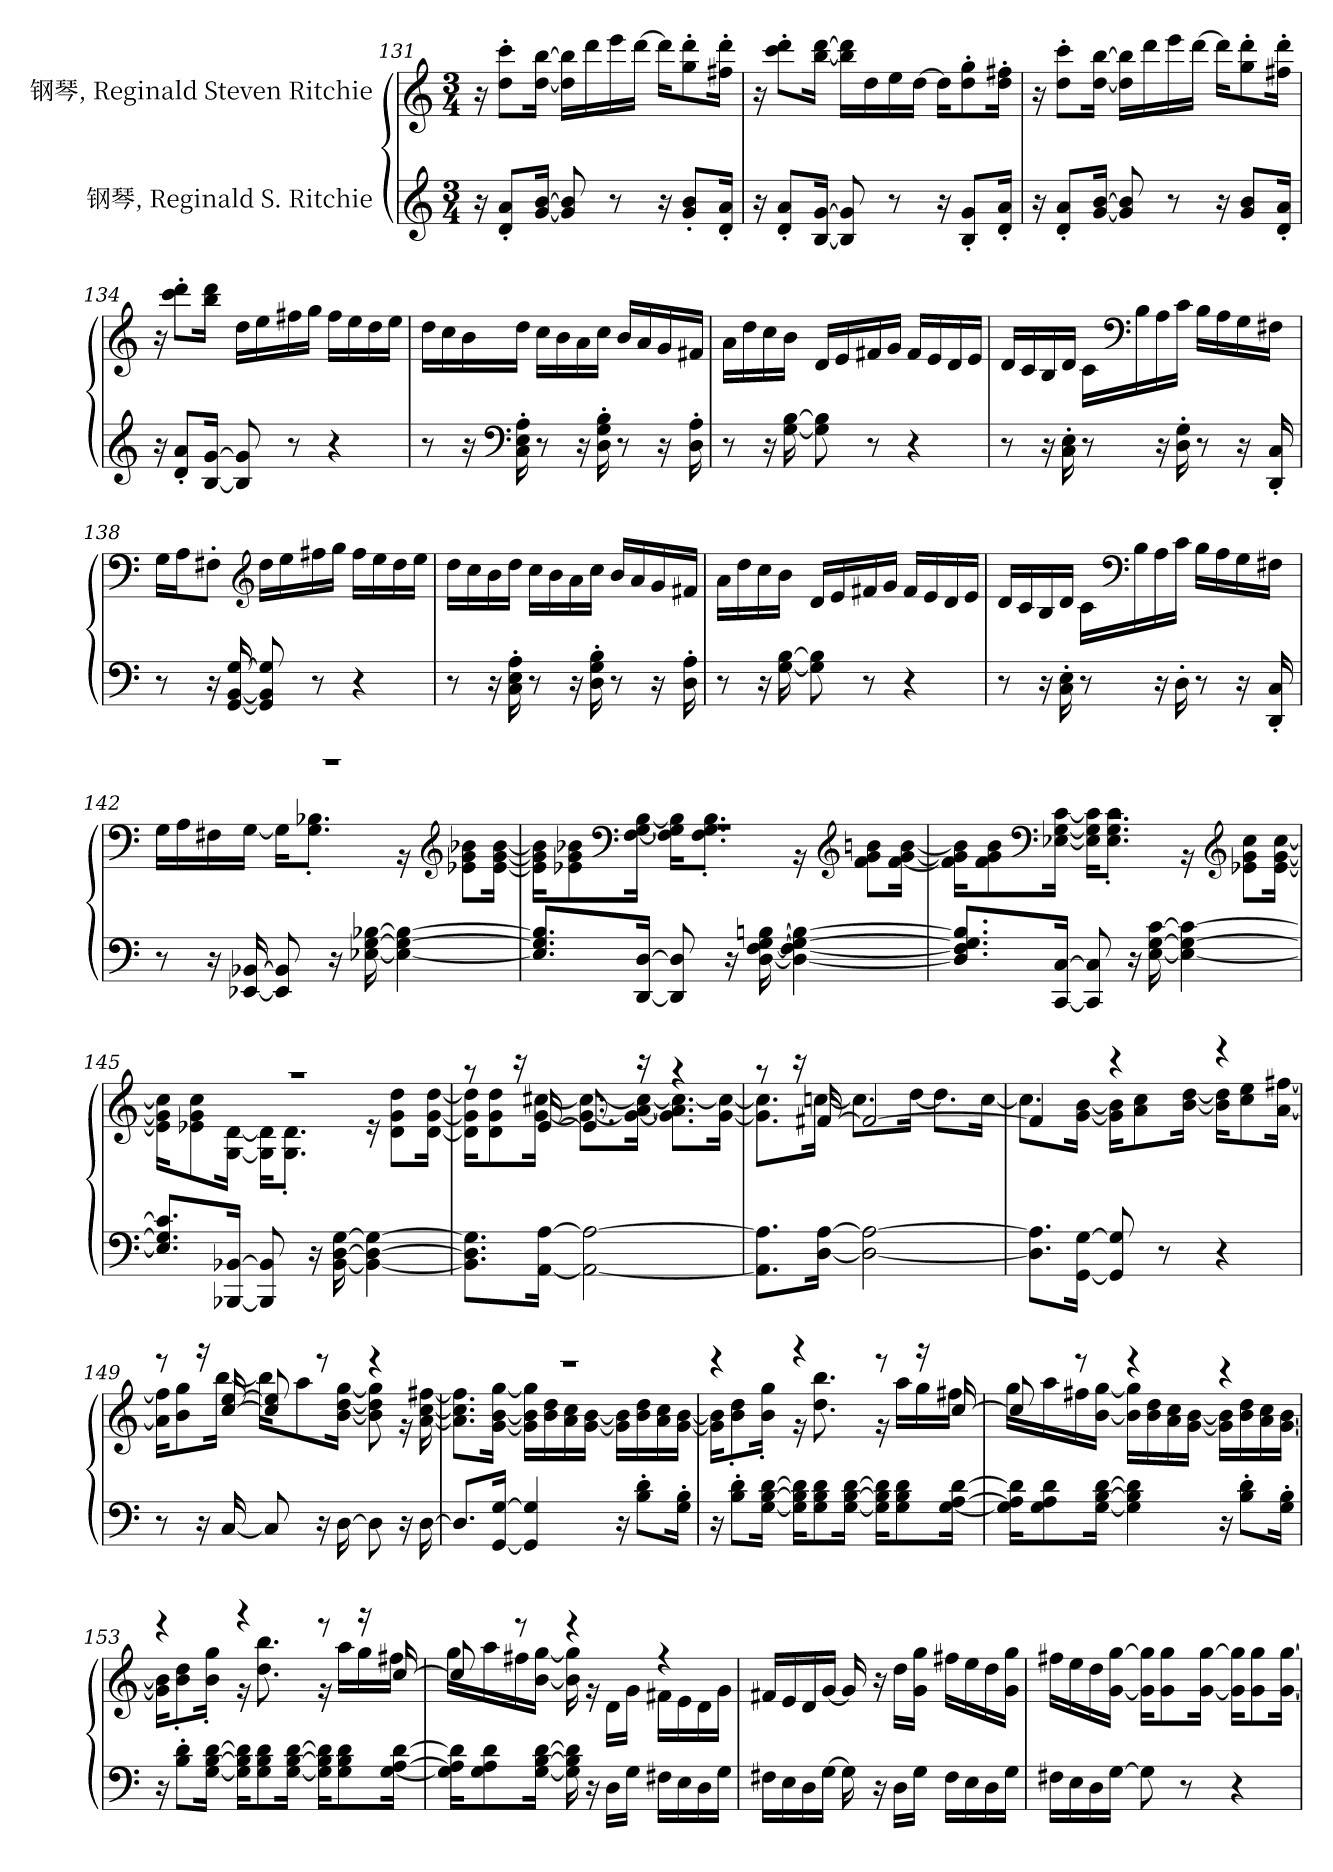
**kern	**kern
*part2	*part1
*staff2	*staff1
*I"钢琴, Reginald S. Ritchie	*I"钢琴, Reginald Steven Ritchie
!!LO:LB:g=z
*clefG2	*clefG2
*k[]	*k[]
*M3/4	*M3/4
=131	=131
16r	16r
8d/' 8a/'L	8dd\' 8ccc\'L
[16g/ [16b/Jk	[16dd\ [16bb\Jk
8g/] 8b/]	16dd\] 16bb\]LL
.	16ddd\
8r	16eee\
.	[16ddd\JJ
16r	16ddd\KL]
8g/' 8b/'L	8gg\' 8ddd\'
16d/' 16a/'Jk	16ff#X\' 16ddd\'Jk
=132	=132
16r	16r
8d/' 8a/'L	8ccc\' 8ddd\'L
[16B/ [16g/Jk	[16bb\ [16ddd\Jk
8B/] 8g/]	16bb\] 16ddd\]LL
.	16dd\
8r	16ee\
.	[16dd\JJ
16r	16dd\KL]
8B/' 8g/'L	8dd\' 8gg\'
16d/' 16a/'Jk	16dd\' 16ff#X\'Jk
=133	=133
16r	16r
8d/' 8a/'L	8dd\' 8ccc\'L
[16g/ [16b/Jk	[16dd\ [16bb\Jk
8g/] 8b/]	16dd\] 16bb\]LL
.	16ddd\
8r	16eee\
.	[16ddd\JJ
16r	16ddd\KL]
8g/ 8b/L	8gg\' 8ddd\'
16d/' 16a/'Jk	16ff#X\' 16ddd\'Jk
!!LO:PB:g=z
=134	=134
16r	16r
8d/' 8a/'L	8ccc\' 8ddd\'L
[16B/ [16g/Jk	16bb\ 16ddd\Jk
8B/] 8g/]	16dd\LL
.	16ee\
8r	16ff#X\
.	16gg\JJ
4r	16ff#\LL
.	16ee\
.	16dd\
.	16ee\JJ
=135	=135
8r	16dd\LL
.	16cc\
16r	16b\
*clefF4	*
16C\' 16E\' 16A\'	16dd\JJ
8r	16cc\LL
.	16b\
16r	16a\
16D\' 16G\' 16B\'	16cc\JJ
8r	16b/LL
.	16a/
16r	16g/
16D\' 16A\'	16f#X/JJ
=136	=136
8r	16a\LL
.	16dd\
16r	16cc\
[16G\ [16B\	16b\JJ
8G\] 8B\]	16d/LL
.	16e/
8r	16f#X/
.	16g/JJ
4r	16f#/LL
.	16e/
.	16d/
.	16e/JJ
!!LO:LB:g=z
=137	=137
8r	16d/LL
.	16c/
16r	16B/
16C\' 16E\'	16d/JJ
8r	16c\LL
*	*clefF4
.	16B\
16r	16A\
16D\' 16G\'	16c\JJ
8r	16B\LL
.	16A\
16r	16G\
16DD/' 16C/'	16F#X\JJ
=138	=138
8r	16G\LL
.	16A\J
16r	8F#X'\J
[16GG/ [16BB/ [16G/	.
*	*clefG2
8GG/] 8BB/] 8G/]	16dd\LL
.	16ee\
8r	16ff#X\
.	16gg\JJ
4r	16ff#\LL
.	16ee\
.	16dd\
.	16ee\JJ
=139	=139
8r	16dd\LL
.	16cc\
16r	16b\
16C\' 16E\' 16A\'	16dd\JJ
8r	16cc\LL
.	16b\
16r	16a\
16D\' 16G\' 16B\'	16cc\JJ
8r	16b/LL
.	16a/
16r	16g/
16D\' 16A\'	16f#X/JJ
!!LO:LB:g=z
=140	=140
8r	16a\LL
.	16dd\
16r	16cc\
[16G\ [16B\	16b\JJ
8G\] 8B\]	16d/LL
.	16e/
8r	16f#X/
.	16g/JJ
4r	16f#/LL
.	16e/
.	16d/
.	16e/JJ
=141	=141
8r	16d/LL
.	16c/
16r	16B/
16C\' 16E\'	16d/JJ
8r	16c\LL
*	*clefF4
.	16B\
16r	16A\
16D'\	16c\JJ
8r	16B\LL
.	16A\
16r	16G\
16DD/' 16C/'	16F#X\JJ
!!LO:LB:g=z
=142	=142
*	*^
8r	2.r	16G\LL
.	.	16A\
16r	.	16F#X\
[16EE-X/ [16BB-X/	.	[16G\JJ
8EE-/] 8BB-/]	.	16G\KL]
.	.	8.G\' 8.B-X\'J
16r	.	.
[16E-X\ [16G\ [16B-X\	.	.
4E-\_ 4G\_ 4B-\_	.	16r
*	*clefG2	*
.	.	8e-X\ 8g\ 8b-X\L
.	.	[16e-\ [16g\ [16b-\Jk
=143	=143	=143
8.E-/] 8.G/] 8.B-/]L	2.r	16e-\] 16g\] 16b-\]KL
.	.	8e-X\ 8g\ 8b-X\
*	*clefF4	*
[16DD/ [16D/Jk	.	[16F\ [16G\ [16B\Jk
8DD/] 8D/]	.	16F\] 16G\] 16B\]KL
.	.	8.F\' 8.G\' 8.B\'J
16r	.	.
[16D\ [16F\ [16G\ [16Bn\	.	.
4D\_ 4F\_ 4G\_ 4B\_	.	16r
*	*clefG2	*
.	.	8f\ 8g\ 8bn\L
.	.	[16f\ [16g\ [16b\Jk
!!LO:LB:g=z	!!
=144	=144	=144
8.D/] 8.F/] 8.G/] 8.B/]L	2.r	16f\] 16g\] 16b\]KL
.	.	8f\ 8g\ 8b\
*	*clefF4	*
[16CC/ [16C/Jk	.	[16E-X\ [16G\ [16c\Jk
8CC/] 8C/]	.	16E-\] 16G\] 16c\]KL
.	.	8.E-\' 8.G\' 8.c\'J
16r	.	.
[16E\ [16G\ [16c\	.	.
4E\_ 4G\_ 4c\_	.	16r
*	*clefG2	*
.	.	8e-X\ 8g\ 8cc\L
.	.	[16e-\ [16g\ [16cc\Jk
=145	=145	=145
8.E/] 8.G/] 8.c/]L	2.r	16e-\] 16g\] 16cc\]KL
.	.	8e-X\ 8g\ 8cc\
[16BBB-X/ [16BB-X/Jk	.	[16G\ [16d\Jk
8BBB-/] 8BB-/]	.	16G\] 16d\]KL
.	.	8.G\' 8.d\'J
16r	.	.
[16BB-\ [16D\ [16G\	.	.
4BB-\_ 4D\_ 4G\_	.	16r
.	.	8d\ 8g\ 8dd\L
.	.	[16d\ [16g\ [16dd\Jk
!!LO:LB:g=z	!!
=146	=146	=146
8.BB-\] 8.D\] 8.G\]L	8r	16d\] 16g\] 16dd\]KL
.	.	8d\ 8g\ 8dd\
.	16r	.
[16AA\ [16A\Jk	[16e/	[16g\ [16cc#X\Jk
2AA\_ 2A\_	8.e/]	8.g\_ 8.cc#\_L
.	16r	16g\_ [16a\ 16cc#\_Jk
.	4r	8.g\] 8.a\] 8.cc#\_L
.	.	[16g\ 16cc#\_Jk
=147	=147	=147
8.AA\] 8.A\]L	8r	8.g\] 8.cc#\]L
.	16r	.
[16D\ [16A\Jk	[16f#X/	[16ccn\Jk
2D\_ 2A\_	2f#/_	8.cc\L]
.	.	[16dd\Jk
.	.	8.dd\L]
.	.	[16cc\Jk
=148	=148	=148
8.D\] 8.A\]L	4f#/]	8.cc\L]
[16GG\ [16G\Jk	.	[16g\ [16b\Jk
8GG/] 8G/]	4r	16g\] 16b\]KL
.	.	8a\ 8cc\
8r	.	.
.	.	[16b\ [16dd\Jk
4r	4r	16b\] 16dd\]KL
.	.	8cc\ 8ee\
.	.	[16a\ [16ff#X\Jk
!!LO:PB:g=z	!!
=149	=149	=149
8r	8r	16a\] 16ff#\]KL
.	.	8b\ 8gg\
16r	16r	.
[16C/	[16cc/ [16ee/	[16bb\Jk
8C/]	8cc/] 8ee/]	16bb\KL]
.	.	8aa\
16r	8r	.
[16D\	.	[16b\ [16dd\ [16gg\Jk
8D\]	4r	8b\] 8dd\] 8gg\]
16r	.	16r
[16D\	.	[16a\ [16cc\ [16ff#X\
=150	=150	=150
8.D/L]	2.r	8.a\] 8.cc\] 8.ff#\]L
[16GG/ [16G/Jk	.	[16g\ [16b\ [16gg\Jk
4GG/] 4G/]	.	16g\] 16b\] 16gg\]LL
.	.	16b\ 16dd\
.	.	16a\ 16cc\
.	.	[16g\ [16b\JJ
16r	.	16g\] 16b\]LL
8B\' 8d\'L	.	16b\ 16dd\
.	.	16a\ 16cc\
16G\' 16B\'Jk	.	[16g\ [16b\JJ
=151	=151	=151
16r	4r	16g\] 16b\]KL
8B\' 8d\'L	.	8b\' 8dd\'
[16G\ [16B\ [16d\Jk	.	16b\' 16gg\'Jk
16G\] 16B\] 16d\]KL	4r	16r
8G\ 8B\ 8d\	.	8.dd\ 8.bb\
[16G\ [16B\ [16d\Jk	.	.
16G\] 16B\] 16d\]KL	8r	16r
8G\ 8B\ 8d\	.	16aa\LL
.	16r	16gg\
[16G\ [16A\ [16d\Jk	[16cc/	16ff#X\JJ
!!LO:LB:g=z	!!
=152	=152	=152
16G\] 16A\] 16d\]KL	8cc/]	16gg\LL
8G\ 8A\ 8d\	.	16aa\
.	8r	16ff#X\
[16G\ [16B\ [16d\Jk	.	[16b\ [16gg\JJ
4G\] 4B\] 4d\]	4r	16b\] 16gg\]LL
.	.	16b\ 16dd\
.	.	16a\ 16cc\
.	.	[16g\ [16b\JJ
16r	4r	16g\] 16b\]LL
8B\' 8d\'L	.	16b\ 16dd\
.	.	16a\ 16cc\
16G\' 16B\'Jk	.	[16g\ [16b\JJ
=153	=153	=153
16r	4r	16g\] 16b\]KL
8B\' 8d\'L	.	8b\' 8dd\'
[16G\ [16B\ [16d\Jk	.	16b\' 16gg\'Jk
16G\] 16B\] 16d\]KL	4r	16r
8G\ 8B\ 8d\	.	8.dd\ 8.bb\
[16G\ [16B\ [16d\Jk	.	.
16G\] 16B\] 16d\]KL	8r	16r
8G\ 8B\ 8d\	.	16aa\LL
.	16r	16gg\
[16G\ [16A\ [16d\Jk	[16cc/	16ff#X\JJ
!!LO:LB:g=z	!!
=154	=154	=154
16G\] 16A\] 16d\]KL	8cc/]	16gg\LL
8G\ 8A\ 8d\	.	16aa\
.	8r	16ff#X\
[16G\ [16B\ [16d\Jk	.	[16b\ [16gg\JJ
16G\] 16B\] 16d\]	4r	16b\] 16gg\]
16r	.	16r
16D\LL	.	16d\LL
16G\JJ	.	16g\JJ
16F#X\LL	4r	16f#X\LL
16E\	.	16e\
16D\	.	16d\
16G\JJ	.	16g\JJ
*	*v	*v
=155	=155
16F#X\LL	16f#X/LL
16E\	16e/
16D\	16d/
[16G\JJ	[16g/JJ
16G\]	16g/]
16r	16r
16D\LL	16dd\LL
16G\JJ	16g\ 16gg\JJ
16F#\LL	16ff#X\LL
16E\	16ee\
16D\	16dd\
16G\JJ	16g\ 16gg\JJ
=156	=156
16F#X\LL	16ff#X\LL
16E\	16ee\
16D\	16dd\
[16G\JJ	[16g\ [16gg\JJ
8G\]	16g\] 16gg\]KL
.	8g\ 8gg\
8r	.
.	[16g\ [16gg\Jk
4r	16g\] 16gg\]KL
.	8g\ 8gg\
.	[16g\ [16gg\Jk
=	=
*-	*-
